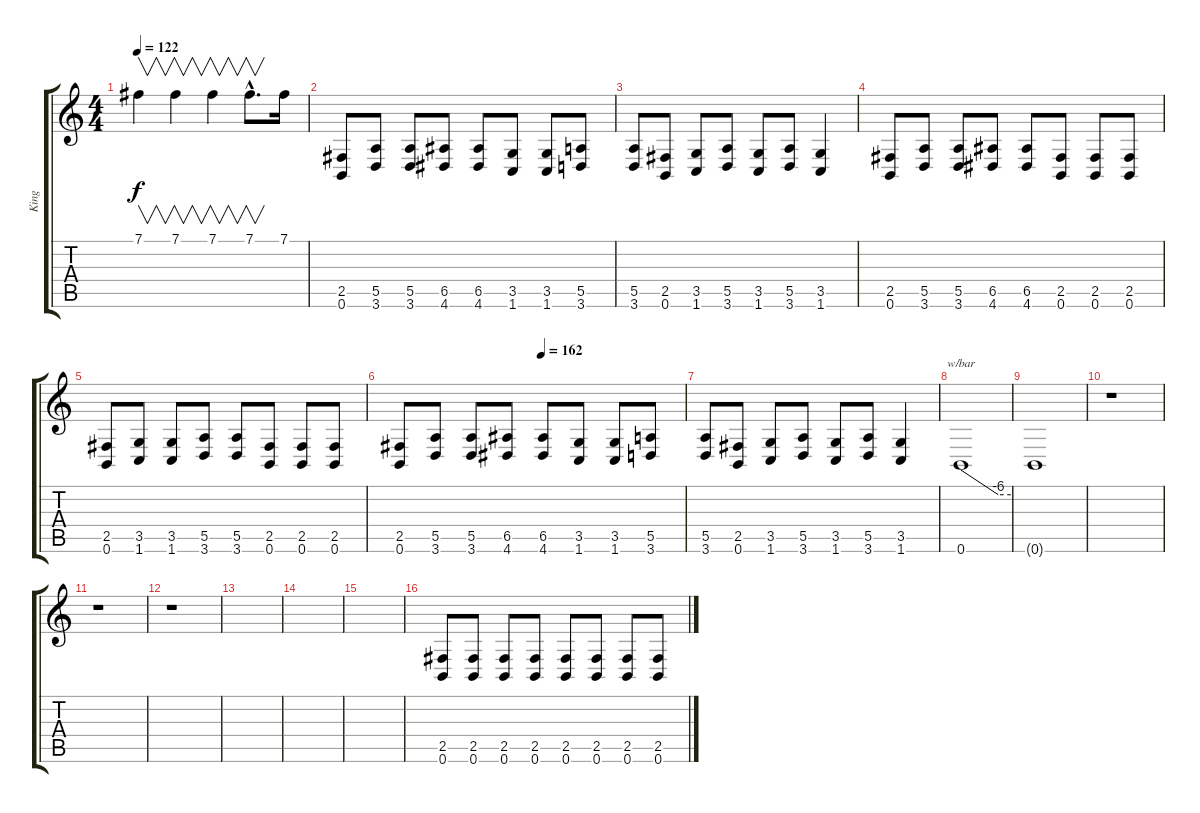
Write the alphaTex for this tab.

\track ("King" "King") {instrument distortionguitar}
\staff {score tabs}
\tuning (B3 Gb3 D3 A2 E2 B1) {hide}
\ts (4 4)
\tempo 122
\clef g2
\ks c
7.1.4{v dy f} 7.1.4{v} 7.1.4{v} 7.1{hac}.8{v d} 7.1.16 |
(2.5 0.6).8 (5.5 3.6).8 (5.5 3.6).8 (6.5 4.6).8 (6.5 4.6).8 (3.5 1.6).8 (3.5 1.6).8 (5.5 3.6).8 |
(5.5 3.6).8 (2.5 0.6).8 (3.5 1.6).8 (5.5 3.6).8 (3.5 1.6).8 (5.5 3.6).8 (3.5 1.6).4 |
(2.5 0.6).8 (5.5 3.6).8 (5.5 3.6).8 (6.5 4.6).8 (6.5 4.6).8 (2.5 0.6).8 (2.5 0.6).8 (2.5 0.6).8 |
(2.5 0.6).8 (3.5 1.6).8 (3.5 1.6).8 (5.5 3.6).8 (5.5 3.6).8 (2.5 0.6).8 (2.5 0.6).8 (2.5 0.6).8 |
\tempo (162 0.5)
(2.5 0.6).8 (5.5 3.6).8 (5.5 3.6).8 (6.5 4.6).8 (6.5 4.6).8 (3.5 1.6).8 (3.5 1.6).8 (5.5 3.6).8 |
(5.5 3.6).8 (2.5 0.6).8 (3.5 1.6).8 (5.5 3.6).8 (3.5 1.6).8 (5.5 3.6).8 (3.5 1.6).4 |
0.6.1{tbe (custom default 0 0 45 -24 60 -24)} |
0.6{t}.1 |
r.1 |
r.1 |
r.1 |
|
|
|
(2.5 0.6).8 (2.5 0.6).8 (2.5 0.6).8 (2.5 0.6).8 (2.5 0.6).8 (2.5 0.6).8 (2.5 0.6).8 (2.5 0.6).8
